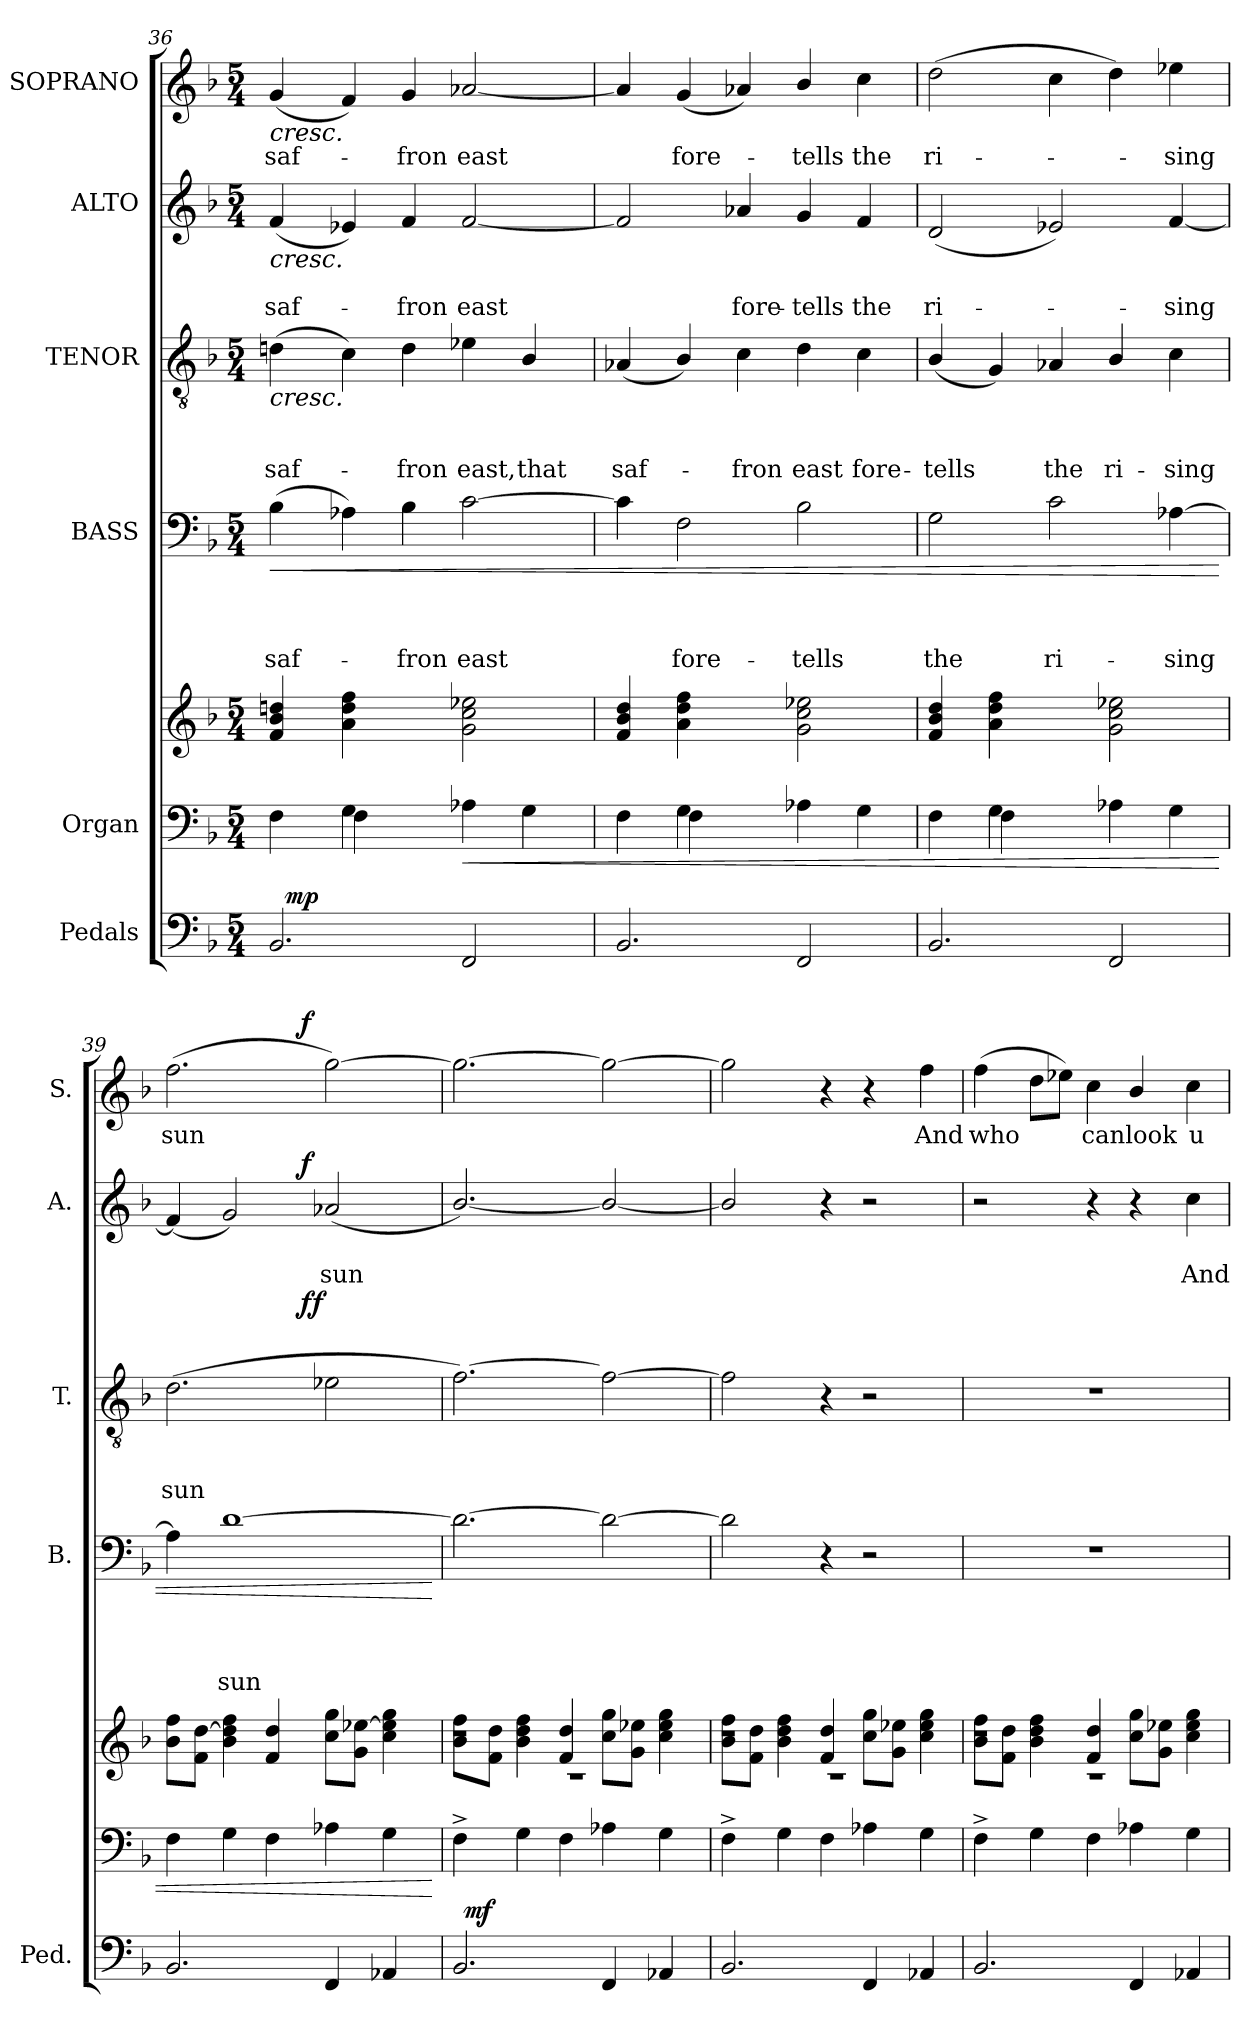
**kern	**dynam	**kern	**kern	**dynam	**kern	**text	**text	**text	**text	**dynam	**kern	**text	**text	**text	**dynam	**kern	**text	**text	**dynam	**kern	**text	**dynam
*part6	*part6	*part5	*part5	*part5	*part4	*part4	*part4	*part4	*part4	*part4	*part3	*part3	*part3	*part3	*part3	*part2	*part2	*part2	*part2	*part1	*part1	*part1
*staff7	*staff7	*staff6	*staff5	*staff5/6	*staff4	*staff4	*staff4	*staff4	*staff4	*staff4	*staff3	*staff3	*staff3	*staff3	*staff3	*staff2	*staff2	*staff2	*staff2	*staff1	*staff1	*staff1
*I"Pedals	*	*I"Organ	*	*	*I"BASS	*	*	*	*	*	*I"TENOR	*	*	*	*	*I"ALTO	*	*	*	*I"SOPRANO	*	*
*I'Ped.	*	*	*	*	*I'B.	*	*	*	*	*	*I'T.	*	*	*	*	*I'A.	*	*	*	*I'S.	*	*
!!LO:LB:g=z
*clefF4	*	*clefF4	*clefG2	*	*clefF4	*	*	*	*	*	*clefGv2	*	*	*	*	*clefG2	*	*	*	*clefG2	*	*
*k[b-]	*	*k[b-]	*k[b-]	*	*k[b-]	*	*	*	*	*	*k[b-]	*	*	*	*	*k[b-]	*	*	*	*k[b-]	*	*
*F:	*	*F:	*F:	*	*F:	*	*	*	*	*	*F:	*	*	*	*	*F:	*	*	*	*F:	*	*
*M5/4	*	*M5/4	*M5/4	*	*M5/4	*	*	*	*	*	*M5/4	*	*	*	*	*M5/4	*	*	*	*M5/4	*	*
=36	=36	=36	=36	=36	=36	=36	=36	=36	=36	=36	=36	=36	=36	=36	=36	=36	=36	=36	=36	=36	=36	=36
*	*	*^	*	*	*	*	*	*	*	*	*	*	*	*	*	*	*	*	*	*	*	*
!	!	!	!	!	!LO:DY:a=2	!	!	!	!	!LO:LY:b	!LO:HP:b	!	!	!	!LO:LY:b	!LO:HP:b	!	!	!LO:LY:b	!LO:HP:b	!	!LO:LY:b	!LO:HP:b
!	!	!	!	!	!LO:DY:n=1:a	!	!	!	!	!	!	!	!	!	!	!	!	!	!	!	!	!	!
*^	*	*	*	*	*	*	*	*	*	*	*	*	*	*	*	*	*	*	*	*	*	*	*
2.BB-/	32ryy	.	4F\	4ryy	4f/ 4b-/ 4ddni/	mf mp	(<4B-\	.	.	.	saf-	<	(>4dni\	.	.	saf-	<	(4f/	.	saf-	<	(4g/	saf-	<
!	!	!LO:DY:a	!	!	!	!	!	!	!	!	!	!	!	!	!	!	!	!	!	!	!	!	!	!
.	1ryy	mp	.	.	.	.	.	.	.	.	.	.	.	.	.	.	.	.	.	.	.	.	.	.
.	.	.	4G<\	4F\	4a\ 4dd\ 4ff\	.	4A-X\)	.	.	.	.	.	4c\)	.	.	.	.	4e-X/)	.	.	.	4f/)	.	.
!	!	!	!	!	!	!	!	!	!	!	!LO:LY:b	!	!	!	!	!LO:LY:b	!	!	!	!LO:LY:b	!	!	!LO:LY:b	!
.	.	.	4ryy	2.ryy	4ryy	.	4B-\	.	.	.	-fron	.	4d\	.	.	-fron	.	4f/	.	-fron	.	4g/	-fron	.
!	!	!	!	!	!	!LO:HP:b=2	!	!	!	!	!LO:LY:b	!	!	!	!	!LO:LY:b	!	!	!	!LO:LY:b	!	!	!LO:LY:b	!
2FF/	.	.	4A-X\	.	2g\ 2cc\ 2ee-X\	<	[<2c\	.	.	.	east	.	4e-X\	.	.	east,	.	[>2f/	.	east	.	[<2a-X/	east	.
!	!	!	!	!	!	!	!	!	!	!	!	!	!	!	!	!LO:LY:b	!	!	!	!	!	!	!	!
.	.	.	4G\	.	.	.	.	.	.	.	.	.	4B-/	.	.	that	.	.	.	.	.	.	.	.
.	8..ryy	.	.	.	.	.	.	.	.	.	.	.	.	.	.	.	.	.	.	.	.	.	.	.
=37	=37	=37	=37	=37	=37	=37	=37	=37	=37	=37	=37	=37	=37	=37	=37	=37	=37	=37	=37	=37	=37	=37	=37	=37
!	!	!	!	!	!	!	!	!	!	!	!	!	!	!	!	!LO:LY:b	!	!	!	!	!	!	!	!
*v	*v	*	*	*	*	*	*	*	*	*	*	*	*	*	*	*	*	*	*	*	*	*	*	*
2.BB-/	.	4F\	4ryy	4f/ 4b-/ 4dd/	.	4c\]	.	.	.	.	.	(<4A-X/	.	.	saf-	.	2f/]	.	.	.	4a-/]	.	.
!	!	!	!	!	!	!	!	!	!	!LO:LY:b	!	!	!	!	!	!	!	!	!	!	!	!LO:LY:b	!
.	.	4G<\	4F\	4a\ 4dd\ 4ff\	.	2F\	.	.	.	fore-	.	4B-/)	.	.	.	.	.	.	.	.	(4g/	fore-	.
!	!	!	!	!	!	!	!	!	!	!	!	!	!	!	!LO:LY:b	!	!	!	!LO:LY:b	!	!	!	!
.	.	2.ryy	4ryy	4ryy	.	.	.	.	.	.	.	4c\	.	.	-fron	.	4a-X/	.	fore-	.	4a-X/)	.	.
!	!	!	!	!	!	!	!	!	!	!LO:LY:b	!	!	!	!	!LO:LY:b	!	!	!	!LO:LY:b:rj	!	!	!LO:LY:b	!
2FF/	.	.	4A-X\	2g\ 2cc\ 2ee-X\	.	2B-\	.	.	.	-tells	.	4d\	.	.	east	.	4g/	.	-tells	.	4b-/	-tells	.
!	!	!	!	!	!	!	!	!	!	!	!	!	!	!	!LO:LY:b	!	!	!	!LO:LY:b	!	!	!LO:LY:b	!
.	.	.	4G\	.	.	.	.	.	.	.	.	4c\	.	.	fore-	.	4f/	.	the	.	4cc\	the	.
=38	=38	=38	=38	=38	=38	=38	=38	=38	=38	=38	=38	=38	=38	=38	=38	=38	=38	=38	=38	=38	=38	=38	=38
!	!	!	!	!	!	!	!	!	!	!LO:LY:b	!	!	!	!	!LO:LY:b	!	!	!	!LO:LY:b	!	!	!LO:LY:b	!
2.BB-/	.	4F\	4ryy	4f/ 4b-/ 4dd/	.	2G\	.	.	.	the	.	(<4B-/	.	.	-tells	.	(2d/	.	ri-	.	(<2dd\	ri-	.
.	.	4G<\	4F\	4a\ 4dd\ 4ff\	.	.	.	.	.	.	.	4G/)	.	.	.	.	.	.	.	.	.	.	.
!	!	!	!	!	!	!	!	!	!	!LO:LY:b	!	!	!	!	!LO:LY:b	!	!	!	!	!	!	!	!
.	.	2.ryy	4ryy	4ryy	.	2c\	.	.	.	ri-	.	4A-X/	.	.	the	.	2e-X/)	.	.	.	4cc\	.	.
!	!	!	!	!	!	!	!	!	!	!	!	!	!	!	!LO:LY:b	!	!	!	!	!	!	!	!
2FF/	.	.	4A-X\	2g\ 2cc\ 2ee-X\	.	.	.	.	.	.	.	4B-/	.	.	ri-	.	.	.	.	.	4dd\)	.	.
!	!	!	!	!	!	!	!	!	!	!LO:LY:b	!	!	!	!	!LO:LY:b	!	!	!	!LO:LY:b	!	!	!LO:LY:b	!
.	.	.	4G\	.	.	[>4A-X\	.	.	.	-sing	.	4c\	.	.	-sing	.	[>4f/	.	-sing	.	4ee-X\	-sing	.
=39	=39	=39	=39	=39	=39	=39	=39	=39	=39	=39	=39	=39	=39	=39	=39	=39	=39	=39	=39	=39	=39	=39	=39
!	!	!	!	!	!	!	!	!	!	!	!	!	!	!	!LO:LY:b	!	!	!	!	!	!	!LO:LY:b	!
*	*	*	*	*	*	*	*	*	*	*	*	*^	*	*	*	*	*^	*	*	*	*^	*	*
*	*	*v	*v	*	*	*	*	*	*	*	*	*	*^	*	*	*	*	*	*	*	*	*	*	*	*	*
2.BB-/	.	4F\	8b-\ 8ff\L	.	4A-\]	.	.	.	.	.	(<2.d\	2ryy	2ryy	.	.	sun	.	(4f/]	2ryy	.	.	.	(<2.ff\	2ryy	sun	.
.	.	.	8f\ [>8dd\J	.	.	.	.	.	.	.	.	.	.	.	.	.	.	.	.	.	.	.	.	.	.	.
!	!	!	!	!	!	!	!	!	!LO:LY:b	!	!	!	!	!	!	!	!	!	!	!	!	!	!	!	!	!
.	.	4G\	4b-\ 4dd\] 4ff\	.	[>1d	.	.	.	sun	.	.	.	.	.	.	.	.	2g/)	.	.	.	.	.	.	.	.
.	.	4F\	4f/ 4dd/	.	.	.	.	.	.	.	.	8.ryy	8..ryy	.	.	.	.	.	8.ryy	.	.	.	.	8.ryy	.	.
!	!	!	!	!	!	!	!	!	!	!	!	!	!	!	!	!	!LO:DY:a	!	!	!	!	!LO:DY:a	!	!	!	!LO:DY:a
.	.	.	.	.	.	.	.	.	.	.	.	2ryy	.	.	.	.	f	.	2ryy	.	.	f	.	2ryy	.	f
!	!	!	!	!	!	!	!	!	!	!	!	!	!	!	!	!	!LO:DY:b	!	!	!	!	!	!	!	!	!
.	.	.	.	.	.	.	.	.	.	.	.	.	2ryy	.	.	.	f	.	.	.	.	.	.	.	.	.
!	!	!	!	!	!	!	!	!	!	!	!	!	!	!	!	!	!	!	!	!	!LO:LY:b	!	!	!	!	!
4FF/	.	4A-X\	8cc\ 8gg\L	.	.	.	.	.	.	.	2e-X\	.	.	.	.	.	[	(2a-X/	.	.	sun	[	[>2gg\)	.	.	[
.	.	.	8g\ [>8ee-X\J	.	.	.	.	.	.	.	.	.	.	.	.	.	.	.	.	.	.	.	.	.	.	.
4AA-X/	.	4G\	4cc\ 4ee-\] 4gg\	.	.	.	.	.	.	.	.	.	.	.	.	.	.	.	.	.	.	.	.	.	.	.
.	.	.	.	.	.	.	.	.	.	.	.	16ryy	.	.	.	.	.	.	16ryy	.	.	.	.	16ryy	.	.
.	.	.	.	.	.	.	.	.	.	.	.	.	32ryy	.	.	.	.	.	.	.	.	.	.	.	.	.
.	.	.	.	[	.	.	.	.	.	[	.	.	.	.	.	.	.	.	.	.	.	.	.	.	.	.
!!LO:PB:g=z
=40	=40	=40	=40	=40	=40	=40	=40	=40	=40	=40	=40	=40	=40	=40	=40	=40	=40	=40	=40	=40	=40	=40	=40	=40	=40	=40
*	*	*	*^	*	*	*	*	*	*	*	*	*	*	*	*	*	*	*	*	*	*	*	*	*	*	*
!	!	!	!	!LO:N:vis=1	!LO:DY:a=2	!	!	!	!	!	!	!	!	!	!	!	!	!	!	!	!	!	!	!	!	!	!
*	*	*	*	*^	*	*	*	*	*	*	*	*	*	*	*	*	*	*	*	*	*	*	*	*	*	*	*
!	!	!	!	!	!	!LO:DY:n=1:a	!	!	!	!	!	!	!	!	!	!	!	!	!	!	!	!	!	!	!	!	!	!
*	*	*	*	*	*	*	*	*	*	*	*	*	*v	*v	*v	*	*	*	*	*	*	*	*	*	*v	*v	*	*
*^	*	*	*	*	*	*	*	*	*	*	*	*	*	*	*	*	*	*v	*v	*	*	*	*	*	*
2.BB-/	32ryy	.	4F^>\	8b-\ 8ff\L	4%5rc	1r	f mf	2.d\_	.	.	.	.	.	[>2.f\)	.	.	.	.	[<2.b-/)	.	.	.	2.gg\_	.	.
!	!	!LO:DY:a	!	!	!	!	!	!	!	!	!	!	!	!	!	!	!	!	!	!	!	!	!	!	!
.	1ryy	mf	.	.	.	.	.	.	.	.	.	.	.	.	.	.	.	.	.	.	.	.	.	.	.
.	.	.	.	8f\ 8dd\J	.	.	.	.	.	.	.	.	.	.	.	.	.	.	.	.	.	.	.	.	.
.	.	.	4G\	4b-\ 4dd\ 4ff\	.	.	.	.	.	.	.	.	.	.	.	.	.	.	.	.	.	.	.	.	.
.	.	.	4F\	4f/ 4dd/	.	.	.	.	.	.	.	.	.	.	.	.	.	.	.	.	.	.	.	.	.
4FF/	.	.	4A-X\	8cc\ 8gg\L	.	.	.	2d\_	.	.	.	.	.	2f\_	.	.	.	.	2b-/_	.	.	.	2gg\_	.	.
.	.	.	.	8g\ 8ee-X\J	.	.	.	.	.	.	.	.	.	.	.	.	.	.	.	.	.	.	.	.	.
4AA-X/	.	.	4G\	4ryy	.	4cc\ 4ee-\ 4gg\	.	.	.	.	.	.	.	.	.	.	.	.	.	.	.	.	.	.	.
.	8..ryy	.	.	.	.	.	.	.	.	.	.	.	.	.	.	.	.	.	.	.	.	.	.	.	.
=41	=41	=41	=41	=41	=41	=41	=41	=41	=41	=41	=41	=41	=41	=41	=41	=41	=41	=41	=41	=41	=41	=41	=41	=41	=41
!	!	!	!	!	!LO:N:vis=1	!	!	!	!	!	!	!	!	!	!	!	!	!	!	!	!	!	!	!	!
*v	*v	*	*	*	*	*	*	*	*	*	*	*	*	*	*	*	*	*	*	*	*	*	*	*	*
2.BB-/	.	4F^>\	8b-\ 8ff\L	4%5rc	1r	.	2d\]	.	.	.	.	.	2f\]	.	.	.	.	2b-/]	.	.	.	2gg\]	.	.
.	.	.	8f\ 8dd\J	.	.	.	.	.	.	.	.	.	.	.	.	.	.	.	.	.	.	.	.	.
.	.	4G\	4b-\ 4dd\ 4ff\	.	.	.	.	.	.	.	.	.	.	.	.	.	.	.	.	.	.	.	.	.
.	.	4F\	4f/ 4dd/	.	.	.	4r	.	.	.	.	.	4r	.	.	.	.	4r	.	.	.	4r	.	.
4FF/	.	4A-X\	8cc\ 8gg\L	.	.	.	2r	.	.	.	.	.	2r	.	.	.	.	2r	.	.	.	4r	.	.
.	.	.	8g\ 8ee-X\J	.	.	.	.	.	.	.	.	.	.	.	.	.	.	.	.	.	.	.	.	.
!	!	!	!	!	!	!	!	!	!	!	!	!	!	!	!	!	!	!	!	!	!	!	!LO:LY:b	!
4AA-X/	.	4G\	4ryy	.	4cc\ 4ee-\ 4gg\	.	.	.	.	.	.	.	.	.	.	.	.	.	.	.	.	4ff\	And	.
=42	=42	=42	=42	=42	=42	=42	=42	=42	=42	=42	=42	=42	=42	=42	=42	=42	=42	=42	=42	=42	=42	=42	=42	=42
!	!	!	!	!LO:N:vis=1	!	!	!LO:N:vis=1	!	!	!	!	!	!LO:N:vis=1	!	!	!	!	!	!	!	!	!	!LO:LY:b	!
2.BB-/	.	4F^>\	8b-\ 8ff\L	4%5rc	1r	.	4%5r	.	.	.	.	.	4%5r	.	.	.	.	2r	.	.	.	(>4ff\	who	.
.	.	.	8f\ 8dd\J	.	.	.	.	.	.	.	.	.	.	.	.	.	.	.	.	.	.	.	.	.
.	.	4G\	4b-\ 4dd\ 4ff\	.	.	.	.	.	.	.	.	.	.	.	.	.	.	.	.	.	.	8dd\L	.	.
.	.	.	.	.	.	.	.	.	.	.	.	.	.	.	.	.	.	.	.	.	.	8ee-X\J)	.	.
!	!	!	!	!	!	!	!	!	!	!	!	!	!	!	!	!	!	!	!	!	!	!	!LO:LY:b	!
.	.	4F\	4f/ 4dd/	.	.	.	.	.	.	.	.	.	.	.	.	.	.	4r	.	.	.	4cc\	canlook	.
4FF/	.	4A-X\	8cc\ 8gg\L	.	.	.	.	.	.	.	.	.	.	.	.	.	.	4r	.	.	.	4b-/	.	.
.	.	.	8g\ 8ee-X\J	.	.	.	.	.	.	.	.	.	.	.	.	.	.	.	.	.	.	.	.	.
!	!	!	!	!	!	!	!	!	!	!	!	!	!	!	!	!	!	!	!	!LO:LY:b	!	!	!LO:LY:b	!
4AA-X/	.	4G\	4ryy	.	4cc\ 4ee-\ 4gg\	.	.	.	.	.	.	.	.	.	.	.	.	4cc\	.	And	.	4cc\	u-	.
*	*	*	*v	*v	*v	*	*	*	*	*	*	*	*	*	*	*	*	*	*	*	*	*	*	*
=	=	=	=	=	=	=	=	=	=	=	=	=	=	=	=	=	=	=	=	=	=	=
*-	*-	*-	*-	*-	*-	*-	*-	*-	*-	*-	*-	*-	*-	*-	*-	*-	*-	*-	*-	*-	*-	*-
